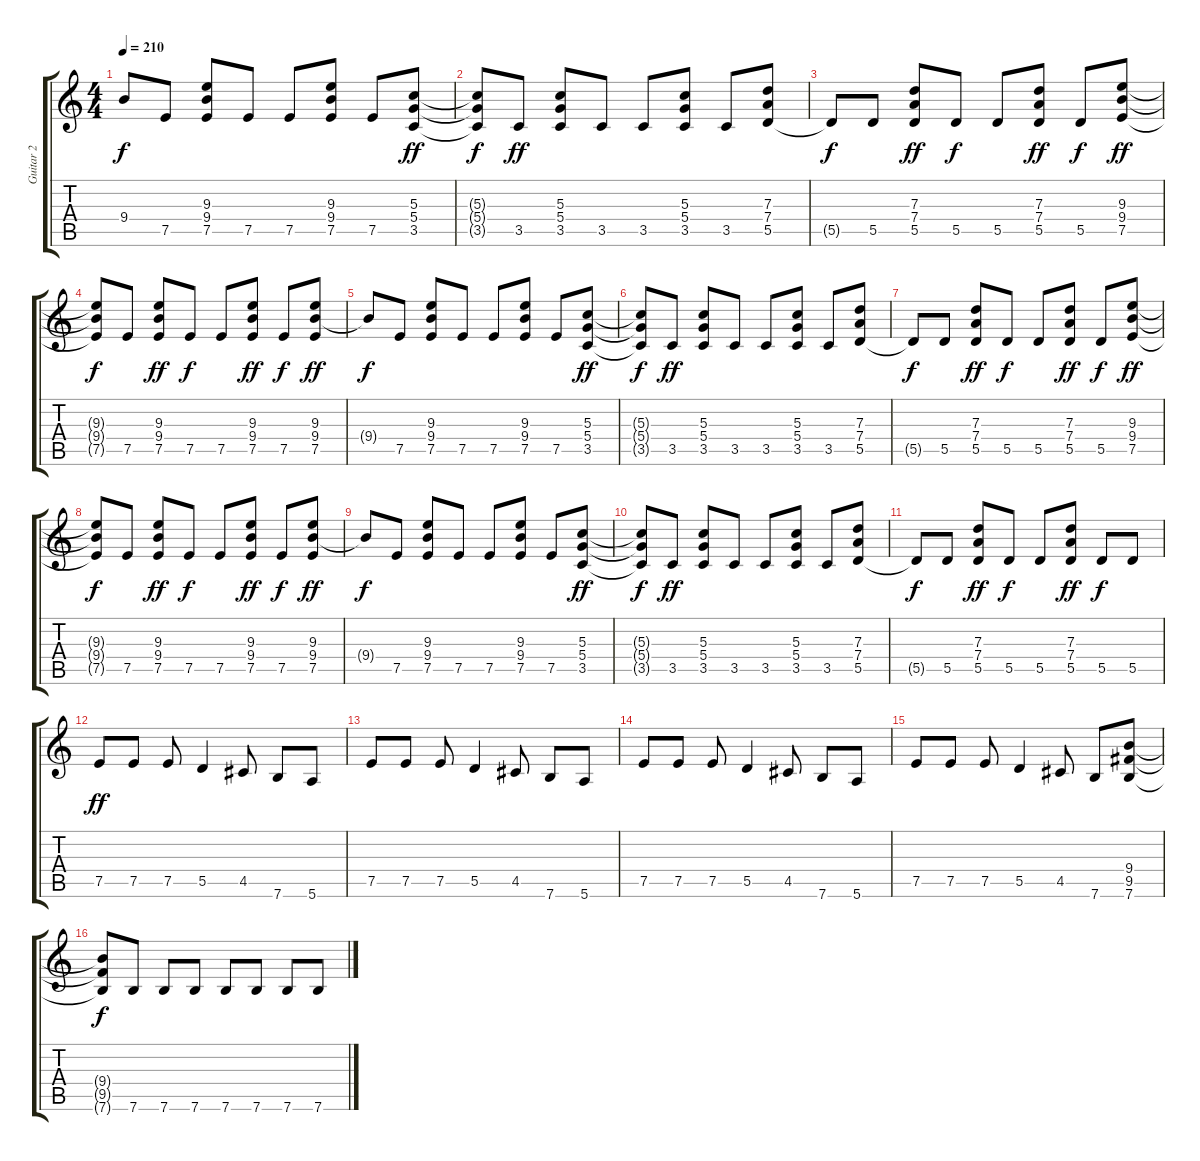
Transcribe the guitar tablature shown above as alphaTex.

\track ("Guitar 2" "Guitar 2") {instrument overdrivenguitar}
\staff {score tabs}
\tuning (E4 B3 G3 D3 A2 E2) {hide}
\ts (4 4)
\tempo 210
\clef g2
\ks c
9.4{t}.8{dy f} 7.5.8 (9.3 9.4 7.5).8 7.5.8 7.5.8 (9.3 9.4 7.5).8 7.5.8 (5.3 5.4 3.5).8{dy ff} |
(5.3{t} 5.4{t} 3.5{t}).8{dy f} 3.5.8{dy ff} (5.3 5.4 3.5).8 3.5.8 3.5.8 (5.3 5.4 3.5).8 3.5.8 (7.3 7.4 5.5).8 |
5.5{t}.8{dy f} 5.5.8 (7.3 7.4 5.5).8{dy ff} 5.5.8{dy f} 5.5.8 (7.3 7.4 5.5).8{dy ff} 5.5.8{dy f} (9.3 9.4 7.5).8{dy ff} |
(9.3{t} 9.4{t} 7.5{t}).8{dy f} 7.5.8 (9.3 9.4 7.5).8{dy ff} 7.5.8{dy f} 7.5.8 (9.3 9.4 7.5).8{dy ff} 7.5.8{dy f} (9.3 9.4 7.5).8{dy ff} |
9.4{t}.8{dy f} 7.5.8 (9.3 9.4 7.5).8 7.5.8 7.5.8 (9.3 9.4 7.5).8 7.5.8 (5.3 5.4 3.5).8{dy ff} |
(5.3{t} 5.4{t} 3.5{t}).8{dy f} 3.5.8{dy ff} (5.3 5.4 3.5).8 3.5.8 3.5.8 (5.3 5.4 3.5).8 3.5.8 (7.3 7.4 5.5).8 |
5.5{t}.8{dy f} 5.5.8 (7.3 7.4 5.5).8{dy ff} 5.5.8{dy f} 5.5.8 (7.3 7.4 5.5).8{dy ff} 5.5.8{dy f} (9.3 9.4 7.5).8{dy ff} |
(9.3{t} 9.4{t} 7.5{t}).8{dy f} 7.5.8 (9.3 9.4 7.5).8{dy ff} 7.5.8{dy f} 7.5.8 (9.3 9.4 7.5).8{dy ff} 7.5.8{dy f} (9.3 9.4 7.5).8{dy ff} |
9.4{t}.8{dy f} 7.5.8 (9.3 9.4 7.5).8 7.5.8 7.5.8 (9.3 9.4 7.5).8 7.5.8 (5.3 5.4 3.5).8{dy ff} |
(5.3{t} 5.4{t} 3.5{t}).8{dy f} 3.5.8{dy ff} (5.3 5.4 3.5).8 3.5.8 3.5.8 (5.3 5.4 3.5).8 3.5.8 (7.3 7.4 5.5).8 |
5.5{t}.8{dy f} 5.5.8 (7.3 7.4 5.5).8{dy ff} 5.5.8{dy f} 5.5.8 (7.3 7.4 5.5).8{dy ff} 5.5.8{dy f} 5.5.8 |
7.5.8{dy ff} 7.5.8 7.5.8 5.5.4 4.5.8 7.6.8 5.6.8 |
7.5.8 7.5.8 7.5.8 5.5.4 4.5.8 7.6.8 5.6.8 |
7.5.8 7.5.8 7.5.8 5.5.4 4.5.8 7.6.8 5.6.8 |
7.5.8 7.5.8 7.5.8 5.5.4 4.5.8 7.6.8 (9.4 9.5 7.6).8 |
(9.4{t} 9.5{t} 7.6{t}).8{dy f} 7.6.8 7.6.8 7.6.8 7.6.8 7.6.8 7.6.8 7.6.8
